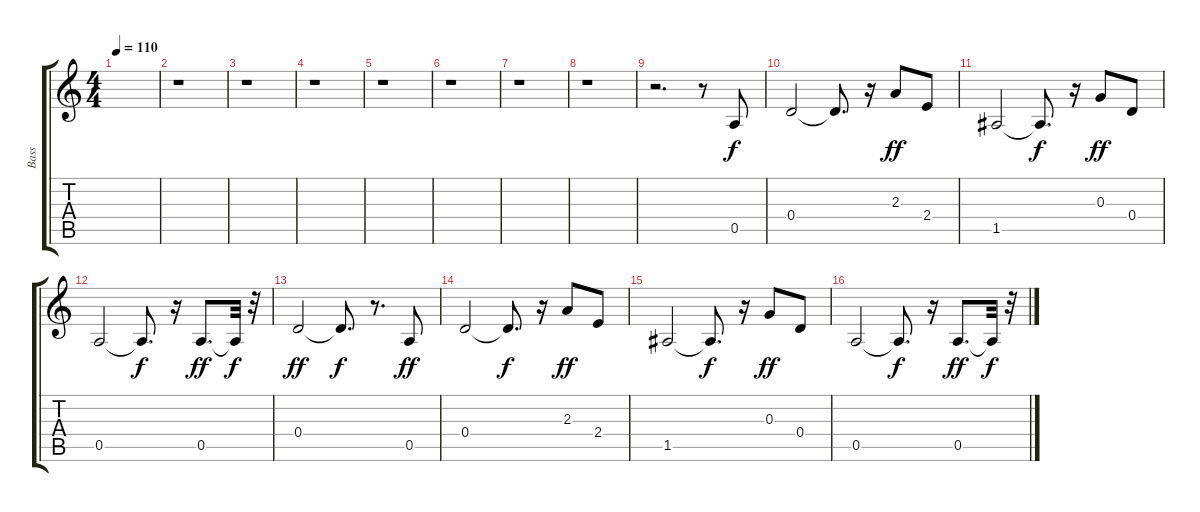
\track ("Bass" "Bass") {instrument electricbassfinger}
\staff {score tabs}
\tuning (E4 B3 G3 D3 A2 E2) {hide}
\ts (4 4)
\tempo 110
\clef g2
\ks c
|
r.1 |
r.1 |
r.1 |
r.1 |
r.1 |
r.1 |
r.1 |
r.2{d} r.8 0.5.8 |
0.4.2 0.4{t}.8{d dy f} r.16 2.3.8{dy ff} 2.4.8 |
1.5.2 1.5{t}.8{d dy f} r.16 0.3.8{dy ff} 0.4.8 |
0.5.2 0.5{t}.8{d dy f} r.16 0.5.8{d dy ff} 0.5{t}.32{dy f} r.32 |
0.4.2{dy ff} 0.4{t}.8{d dy f} r.8{d} 0.5.8{dy ff} |
0.4.2 0.4{t}.8{d dy f} r.16 2.3.8{dy ff} 2.4.8 |
1.5.2 1.5{t}.8{d dy f} r.16 0.3.8{dy ff} 0.4.8 |
0.5.2 0.5{t}.8{d dy f} r.16 0.5.8{d dy ff} 0.5{t}.32{dy f} r.32
